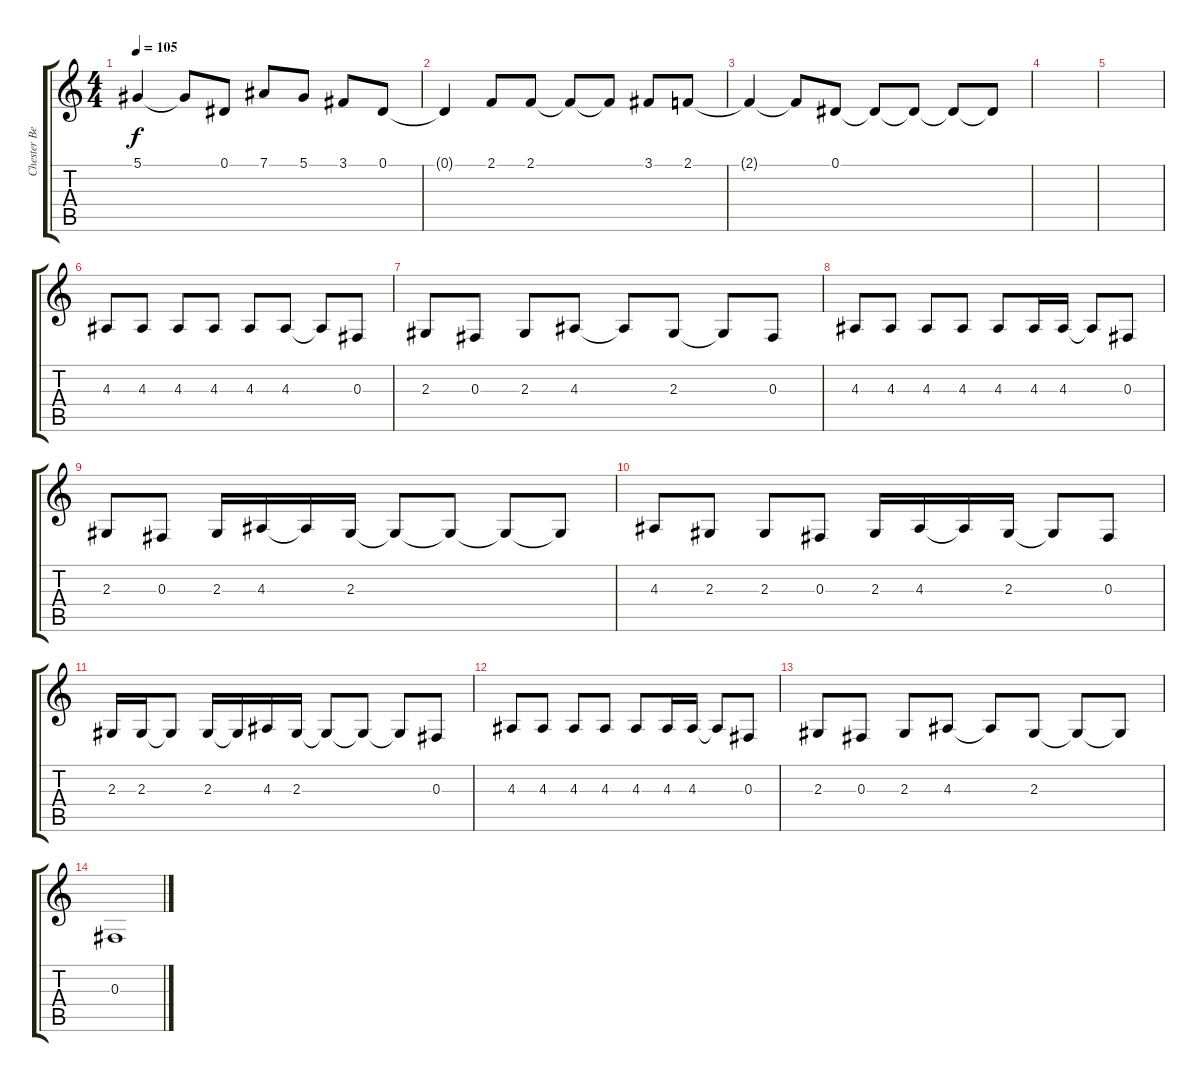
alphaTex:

\track ("Chester Bennington (Vocals)" "Chester Be") {instrument violin}
\staff {score tabs}
\tuning (Eb4 Bb3 Gb3 Db3 Ab2 Eb2) {hide}
\ts (4 4)
\tempo 105
\clef g2
\ks c
5.1{t}.4{dy f} 5.1{t}.8 0.1.8 7.1.8 5.1.8 3.1.8 0.1.8 |
0.1{t}.4 2.1.8 2.1.8 2.1{t}.8 2.1{t}.8 3.1.8 2.1.8 |
2.1{t}.4 2.1{t}.8 0.1.8 0.1{t}.8 0.1{t}.8 0.1{t}.8 0.1{t}.8 |
|
|
4.3.8 4.3.8 4.3.8 4.3.8 4.3.8 4.3.8 4.3{t}.8 0.3.8 |
2.3.8 0.3.8 2.3.8 4.3.8 4.3{t}.8 2.3.8 2.3{t}.8 0.3.8 |
4.3.8 4.3.8 4.3.8 4.3.8 4.3.8 4.3.16 4.3.16 4.3{t}.8 0.3.8 |
2.3.8 0.3.8 2.3.16 4.3.16 4.3{t}.16 2.3.16 2.3{t}.8 2.3{t}.8 2.3{t}.8 2.3{t}.8 |
4.3.8 2.3.8 2.3.8 0.3.8 2.3.16 4.3.16 4.3{t}.16 2.3.16 2.3{t}.8 0.3.8 |
2.3.16 2.3.16 2.3{t}.8 2.3.16 2.3{t}.16 4.3.16 2.3.16 2.3{t}.8 2.3{t}.8 2.3{t}.8 0.3.8 |
4.3.8 4.3.8 4.3.8 4.3.8 4.3.8 4.3.16 4.3.16 4.3{t}.8 0.3.8 |
2.3.8 0.3.8 2.3.8 4.3.8 4.3{t}.8 2.3.8 2.3{t}.8 2.3{t}.8 |
0.3.1
